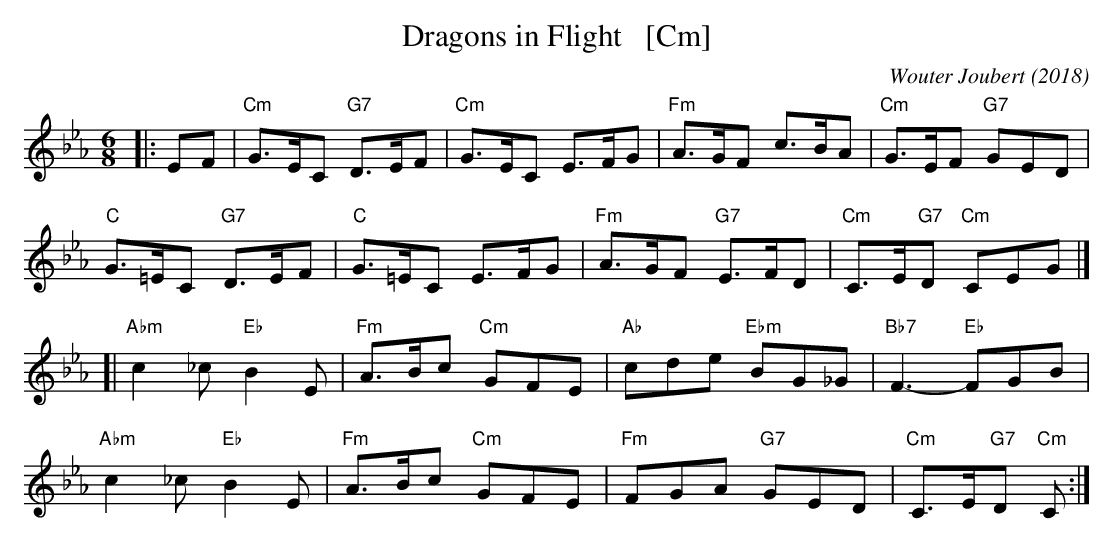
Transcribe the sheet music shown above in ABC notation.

X:1
T: Dragons in Flight   [Cm]
C: Wouter Joubert (2018)
M: 6/8
L: 1/8
K: Cm
|: EF |\
"Cm"G>EC "G7"D>EF | "Cm"G>EC E>FG | "Fm"A>GF c>BA | "Cm"G>EF "G7"GED |
"C"G>=EC "G7"D>EF | "C"G>=EC E>FG | "Fm"A>GF "G7"E>FD | "Cm"C>E"G7"D "Cm"CEG |]
[|\
"Abm"c2_c "Eb"B2E | "Fm"A>Bc "Cm"GFE | "Ab"cde "Ebm"BG_G | "Bb7"F3- "Eb"FGB |
"Abm"c2_c "Eb"B2E | "Fm"A>Bc "Cm"GFE | "Fm"FGA "G7"GED | "Cm"C>E"G7"D "Cm"C :|
